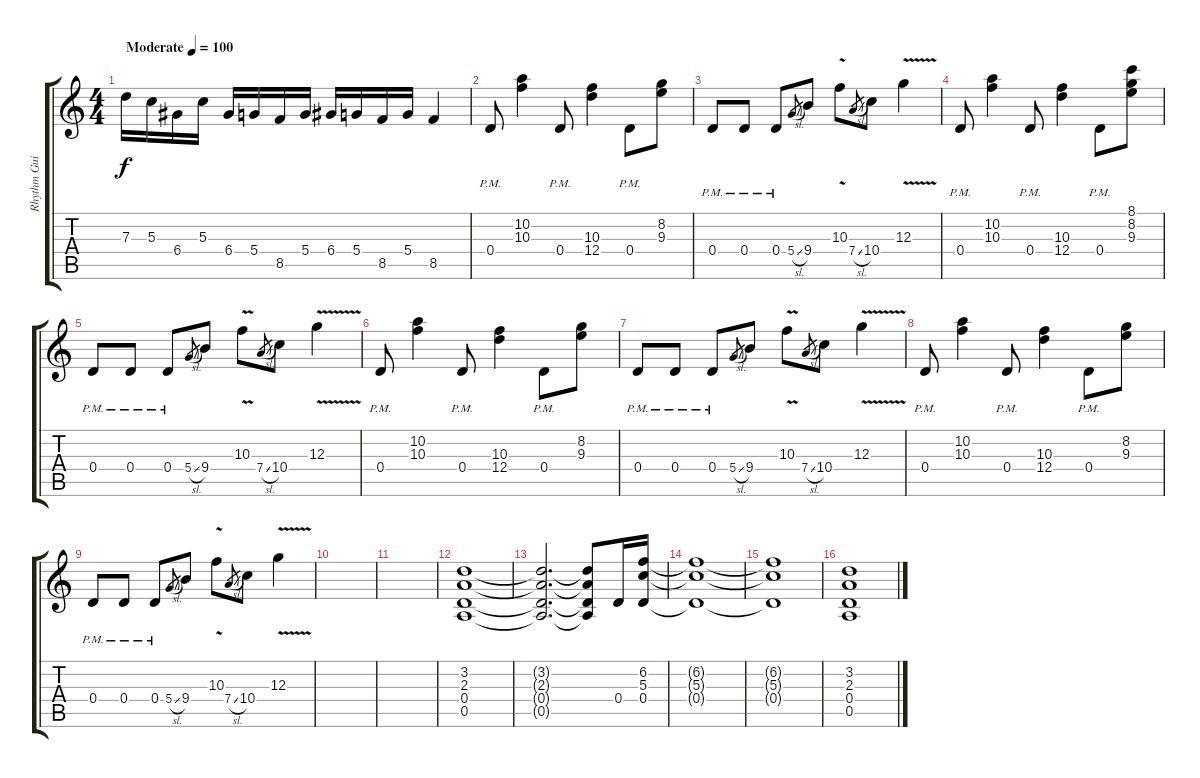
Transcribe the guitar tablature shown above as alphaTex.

\track ("Rhythm Guitar 1" "Rhythm Gui") {instrument distortionguitar}
\staff {score tabs}
\tuning (E4 B3 G3 D3 A2 E2) {hide}
\ts (4 4)
\tempo (100 "Moderate")
\clef g2
\ks c
7.3.16{dy f instrument distortionguitar} 5.3.16 6.4.16 5.3.16 6.4.16 5.4.16 8.5.16 5.4.16 6.4.16 5.4.16 8.5.16 5.4.16 8.5.4 |
0.4{pm}.8 (10.2 10.3).4 0.4{pm}.8 (10.3 12.4).4 0.4{pm}.8 (8.2 9.3).8 |
0.4{pm}.8 0.4{pm}.8 0.4{pm}.8 5.4{sl}.8{gr} 9.4.8 10.3{v}.8 7.4{sl}.8{gr} 10.4.8 12.3{v}.4 |
0.4{pm}.8 (10.2 10.3).4 0.4{pm}.8 (10.3 12.4).4 0.4{pm}.8 (8.1 8.2 9.3).8 |
0.4{pm}.8 0.4{pm}.8 0.4{pm}.8 5.4{sl}.8{gr} 9.4.8 10.3{v}.8 7.4{sl}.8{gr} 10.4.8 12.3{v}.4 |
0.4{pm}.8 (10.2 10.3).4 0.4{pm}.8 (10.3 12.4).4 0.4{pm}.8 (8.2 9.3).8 |
0.4{pm}.8 0.4{pm}.8 0.4{pm}.8 5.4{sl}.8{gr} 9.4.8 10.3{v}.8 7.4{sl}.8{gr} 10.4.8 12.3{v}.4 |
0.4{pm}.8 (10.2 10.3).4 0.4{pm}.8 (10.3 12.4).4 0.4{pm}.8 (8.2 9.3).8 |
0.4{pm}.8 0.4{pm}.8 0.4{pm}.8 5.4{sl}.8{gr} 9.4.8 10.3{v}.8 7.4{sl}.8{gr} 10.4.8 12.3{v}.4 |
|
|
(3.2 2.3 0.4 0.5).1 |
(3.2{t} 2.3{t} 0.4{t} 0.5{t}).2{d} (3.2{t} 2.3{t} 0.4{t} 0.5{t}).8 0.4.16 (6.2 5.3 0.4).16 |
(6.2{t} 5.3{t} 0.4{t}).1 |
(6.2{t} 5.3{t} 0.4{t}).1 |
(3.2 2.3 0.4 0.5).1
